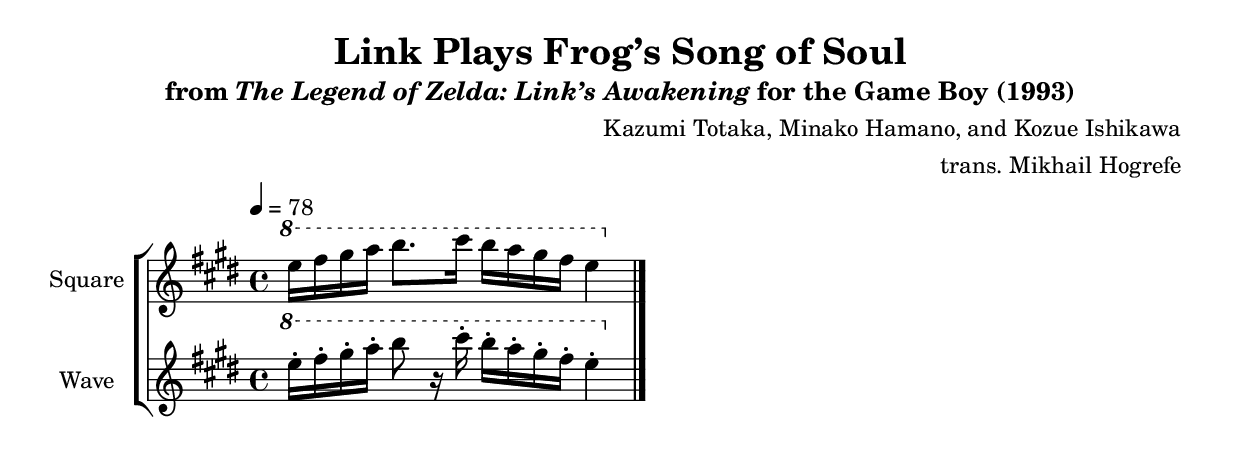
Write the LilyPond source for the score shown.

\version "2.22.0"

smaller = {
    \set fontSize = #-3
    \override Stem #'length-fraction = #0.56
    \override Beam #'thickness = #0.2688
    \override Beam #'length-fraction = #0.56
}

\book {
    \header {
        title = "Link Plays Frog’s Song of Soul"
        subtitle = \markup { "from" {\italic "The Legend of Zelda: Link’s Awakening"} "for the Game Boy (1993)" }
        composer = "Kazumi Totaka, Minako Hamano, and Kozue Ishikawa"
        arranger = "trans. Mikhail Hogrefe"
    }

    \score {
        {
            \new StaffGroup <<
                \new Staff \relative c''' {
                    \set Staff.instrumentName = "Square"
                    \set Staff.shortInstrumentName = "S."
\key e \major
\tempo 4=78
\ottava #1
e16 fis gis a b8. cis16 b a gis fis e4 |
\bar "|."
                }

                \new Staff \relative c''' {
                    \set Staff.instrumentName = "Wave"
                    \set Staff.shortInstrumentName = "W."
\key e \major
\ottava #1
e16-. fis-. gis-. a-. b8 r16 cis-. b-. a-. gis-. fis-. e4-. |
                }
            >>
        }
        \midi {}
        \layout {
            \context {
                \Staff
                \RemoveEmptyStaves
            }
            \context {
                \DrumStaff
                \RemoveEmptyStaves
            }
        }
    }
}
